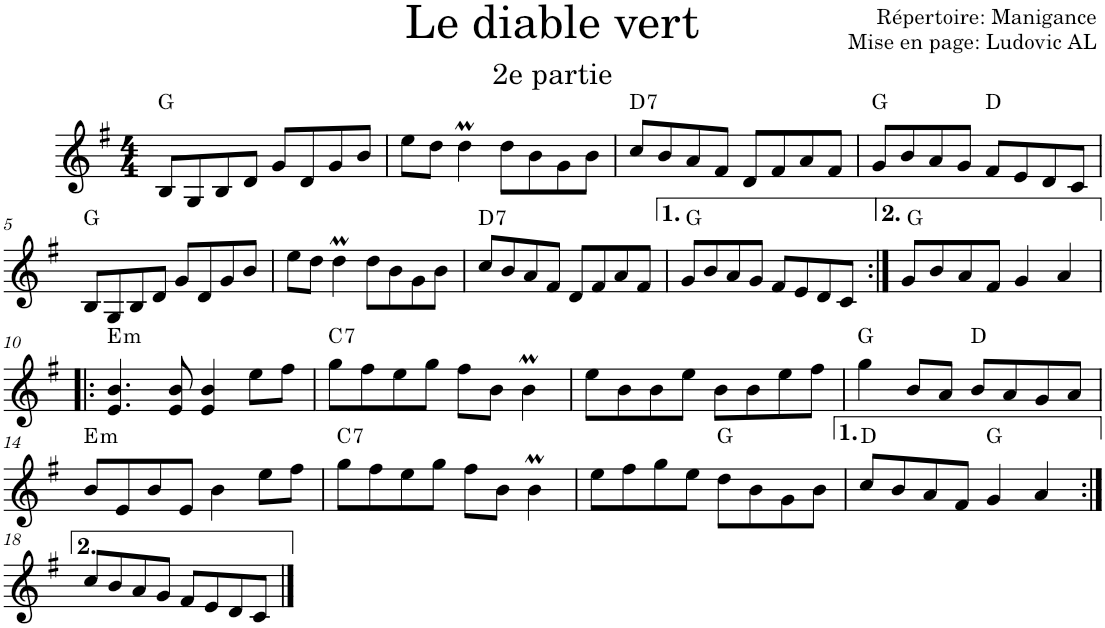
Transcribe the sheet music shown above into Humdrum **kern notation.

**kern	**harte
*part1	*part1
*staff1	*
*I"Violon	*
*I'Vln.	*
*clefG2	*
*k[f#]	*
*M4/4	*
=1	=1
8B/L	G:maj
8G/	.
8B/	.
8d/J	.
8g/L	.
8d/	.
8g/	.
8b/J	.
=2	=2
8ee\L	.
8dd\J	.
4ddM\	.
8dd\L	.
8b\	.
8g\	.
8b\J	.
=3	=3
!	!LO:H:kt=7
8cc/L	D:7
8b/	.
8a/	.
8f#/J	.
8d/L	.
8f#/	.
8a/	.
8f#/J	.
=4	=4
8g/L	G:maj
8b/	.
8a/	.
8g/J	.
8f#/L	D:maj
8e/	.
8d/	.
8c/J	.
!!LO:LB:g=z
=5	=5
8B/L	G:maj
8G/	.
8B/	.
8d/J	.
8g/L	.
8d/	.
8g/	.
8b/J	.
=6	=6
8ee\L	.
8dd\J	.
4ddM\	.
8dd\L	.
8b\	.
8g\	.
8b\J	.
=7	=7
!	!LO:H:kt=7
8cc/L	D:7
8b/	.
8a/	.
8f#/J	.
8d/L	.
8f#/	.
8a/	.
8f#/J	.
=8	=8
8g/L	G:maj
8b/	.
8a/	.
8g/J	.
8f#/L	.
8e/	.
8d/	.
8c/J	.
=9:|!	=9:|!
8g/L	G:maj
8b/	.
8a/	.
8f#/J	.
4g/	.
4a/	.
!!LO:LB:g=z
=10!|:	=10!|:
*k[f#]	*
!	!LO:H:kt=m
4.e/ 4.b/	E:min
8e/ 8b/	.
4e/ 4b/	.
8ee\L	.
8ff#\J	.
=11	=11
!	!LO:H:kt=7
8gg\L	C:7
8ff#\	.
8ee\	.
8gg\J	.
8ff#\L	.
8b\J	.
4bm\	.
=12	=12
8ee\L	.
8b\	.
8b\	.
8ee\J	.
8b\L	.
8b\	.
8ee\	.
8ff#\J	.
=13	=13
4gg\	G:maj
8b/L	.
8a/J	.
8b/L	D:maj
8a/	.
8g/	.
8a/J	.
!!LO:LB:g=z
=14	=14
!	!LO:H:kt=m
8b/L	E:min
8e/	.
8b/	.
8e/J	.
4b\	.
8ee\L	.
8ff#\J	.
=15	=15
!	!LO:H:kt=7
8gg\L	C:7
8ff#\	.
8ee\	.
8gg\J	.
8ff#\L	.
8b\J	.
4bm\	.
=16	=16
8ee\L	.
8ff#\	.
8gg\	.
8ee\J	.
8dd\L	G:maj
8b\	.
8g\	.
8b\J	.
=17	=17
8cc/L	D:maj
8b/	.
8a/	.
8f#/J	.
4g/	G:maj
4a/	.
!!LO:LB:g=z
=18:|!	=18:|!
8cc/L	.
8b/	.
8a/	.
8g/J	.
8f#/L	.
8e/	.
8d/	.
8c/J	.
==	==
*-	*-
